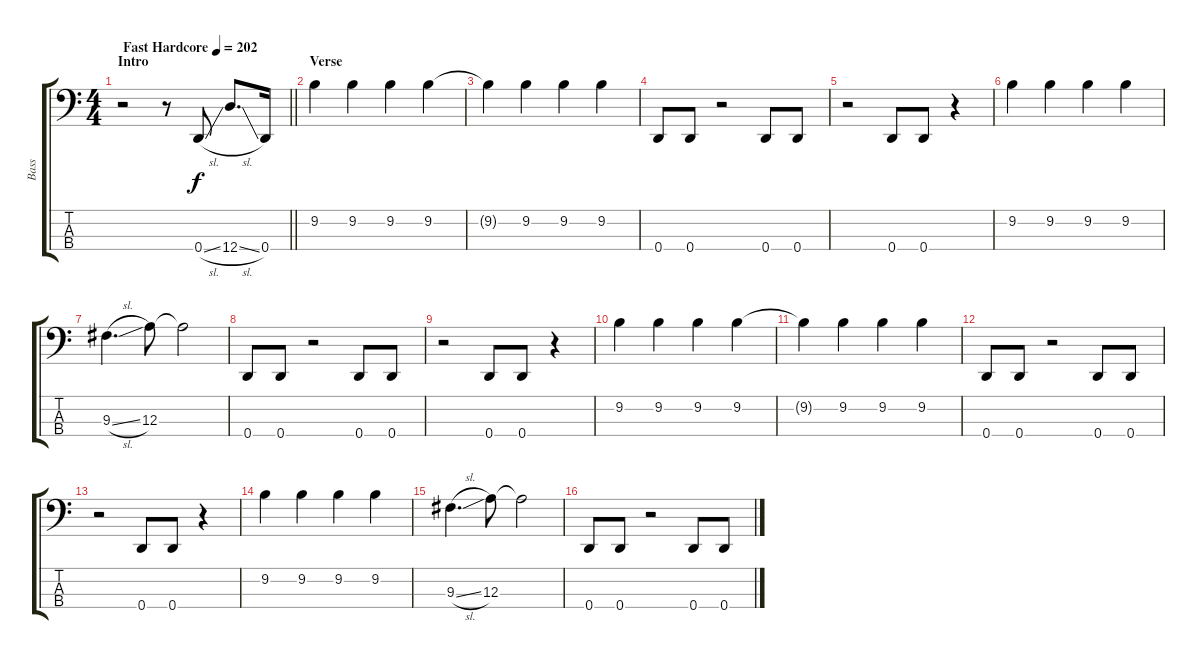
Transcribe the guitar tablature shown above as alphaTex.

\track ("Bass" "Bass") {instrument electricbasspick}
\staff {score tabs}
\tuning (G2 D2 A1 D1) {hide}
\ts (4 4)
\section ("" "Intro")
\tempo (202 "Fast Hardcore")
\clef f4
\barLineRight lightlight
\ks c
r.2{dy f instrument electricbasspick} r.8 0.4{sl}.8 12.4{sl}.8{d} 0.4.16 |
\section ("" "Verse")
9.2.4 9.2.4 9.2.4 9.2.4 |
9.2{t}.4 9.2.4 9.2.4 9.2.4 |
0.4.8 0.4.8 r.2 0.4.8 0.4.8 |
r.2 0.4.8 0.4.8 r.4 |
9.2.4 9.2.4 9.2.4 9.2.4 |
9.3{sl}.4{d} 12.3.8 12.3{t}.2 |
0.4.8 0.4.8 r.2 0.4.8 0.4.8 |
r.2 0.4.8 0.4.8 r.4 |
9.2.4 9.2.4 9.2.4 9.2.4 |
9.2{t}.4 9.2.4 9.2.4 9.2.4 |
0.4.8 0.4.8 r.2 0.4.8 0.4.8 |
r.2 0.4.8 0.4.8 r.4 |
9.2.4 9.2.4 9.2.4 9.2.4 |
9.3{sl}.4{d} 12.3.8 12.3{t}.2 |
0.4.8 0.4.8 r.2 0.4.8 0.4.8
